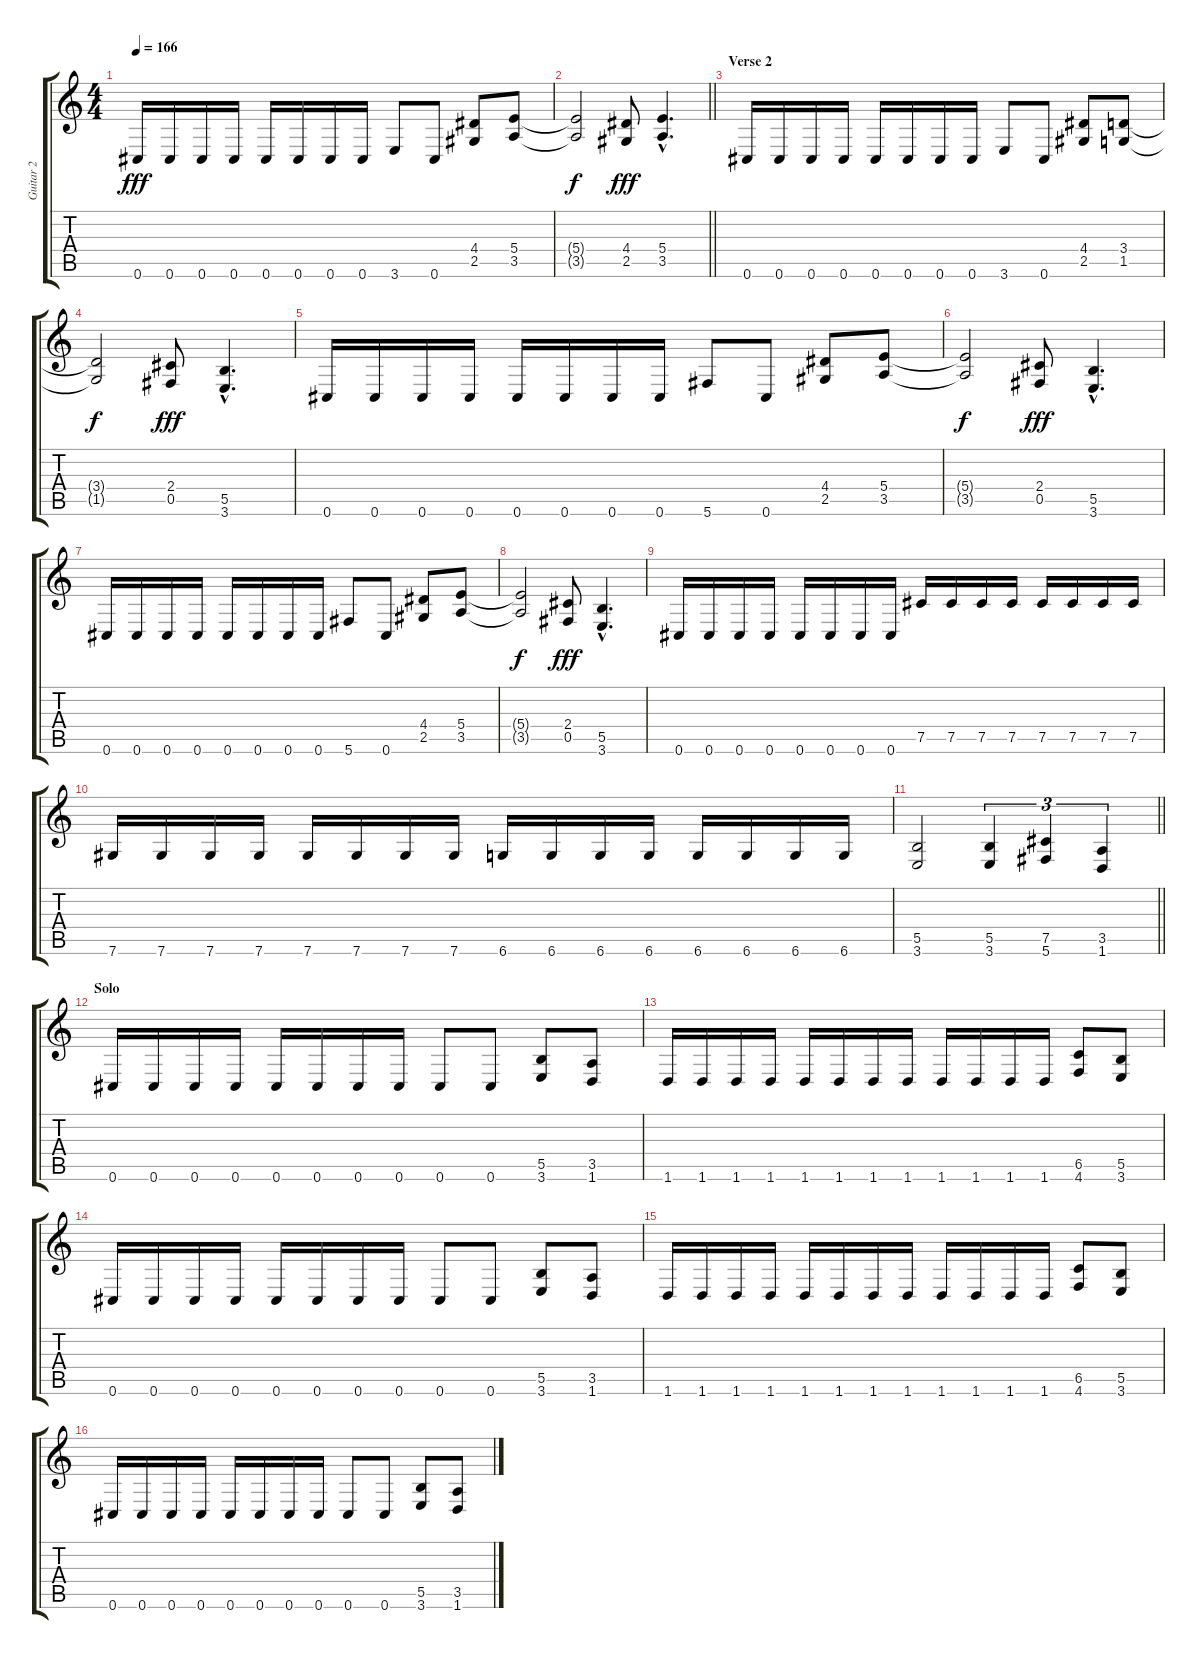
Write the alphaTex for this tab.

\track ("Guitar 2" "Guitar 2") {instrument overdrivenguitar}
\staff {score tabs}
\tuning (Db4 Ab3 E3 B2 Gb2 Db2) {hide}
\ts (4 4)
\tempo 166
\clef g2
\ks c
0.6.16{dy fff} 0.6.16 0.6.16 0.6.16 0.6.16 0.6.16 0.6.16 0.6.16 3.6.8 0.6.8 (4.4 2.5).8 (5.4 3.5).8 |
\barLineRight lightlight
(5.4{t} 3.5{t}).2{dy f} (4.4 2.5).8{dy fff} (5.4{hac} 3.5{hac}).4{d} |
\section ("" "Verse 2")
0.6.16 0.6.16 0.6.16 0.6.16 0.6.16 0.6.16 0.6.16 0.6.16 3.6.8 0.6.8 (4.4 2.5).8 (3.4 1.5).8 |
(3.4{t} 1.5{t}).2{dy f} (2.4 0.5).8{dy fff} (5.5{hac} 3.6{hac}).4{d} |
0.6.16 0.6.16 0.6.16 0.6.16 0.6.16 0.6.16 0.6.16 0.6.16 5.6.8 0.6.8 (4.4 2.5).8 (5.4 3.5).8 |
(5.4{t} 3.5{t}).2{dy f} (2.4 0.5).8{dy fff} (5.5{hac} 3.6{hac}).4{d} |
0.6.16 0.6.16 0.6.16 0.6.16 0.6.16 0.6.16 0.6.16 0.6.16 5.6.8 0.6.8 (4.4 2.5).8 (5.4 3.5).8 |
(5.4{t} 3.5{t}).2{dy f} (2.4 0.5).8{dy fff} (5.5{hac} 3.6{hac}).4{d} |
0.6.16 0.6.16 0.6.16 0.6.16 0.6.16 0.6.16 0.6.16 0.6.16 7.5.16 7.5.16 7.5.16 7.5.16 7.5.16 7.5.16 7.5.16 7.5.16 |
7.6.16 7.6.16 7.6.16 7.6.16 7.6.16 7.6.16 7.6.16 7.6.16 6.6.16 6.6.16 6.6.16 6.6.16 6.6.16 6.6.16 6.6.16 6.6.16 |
\barLineRight lightlight
(5.5 3.6).2 (5.5 3.6).4{tu (3 2)} (7.5 5.6).4{tu (3 2)} (3.5 1.6).4{tu (3 2)} |
\section ("" "Solo")
0.6.16 0.6.16 0.6.16 0.6.16 0.6.16 0.6.16 0.6.16 0.6.16 0.6.8 0.6.8 (5.5 3.6).8 (3.5 1.6).8 |
1.6.16 1.6.16 1.6.16 1.6.16 1.6.16 1.6.16 1.6.16 1.6.16 1.6.16 1.6.16 1.6.16 1.6.16 (6.5 4.6).8 (5.5 3.6).8 |
0.6.16 0.6.16 0.6.16 0.6.16 0.6.16 0.6.16 0.6.16 0.6.16 0.6.8 0.6.8 (5.5 3.6).8 (3.5 1.6).8 |
1.6.16 1.6.16 1.6.16 1.6.16 1.6.16 1.6.16 1.6.16 1.6.16 1.6.16 1.6.16 1.6.16 1.6.16 (6.5 4.6).8 (5.5 3.6).8 |
0.6.16 0.6.16 0.6.16 0.6.16 0.6.16 0.6.16 0.6.16 0.6.16 0.6.8 0.6.8 (5.5 3.6).8 (3.5 1.6).8
